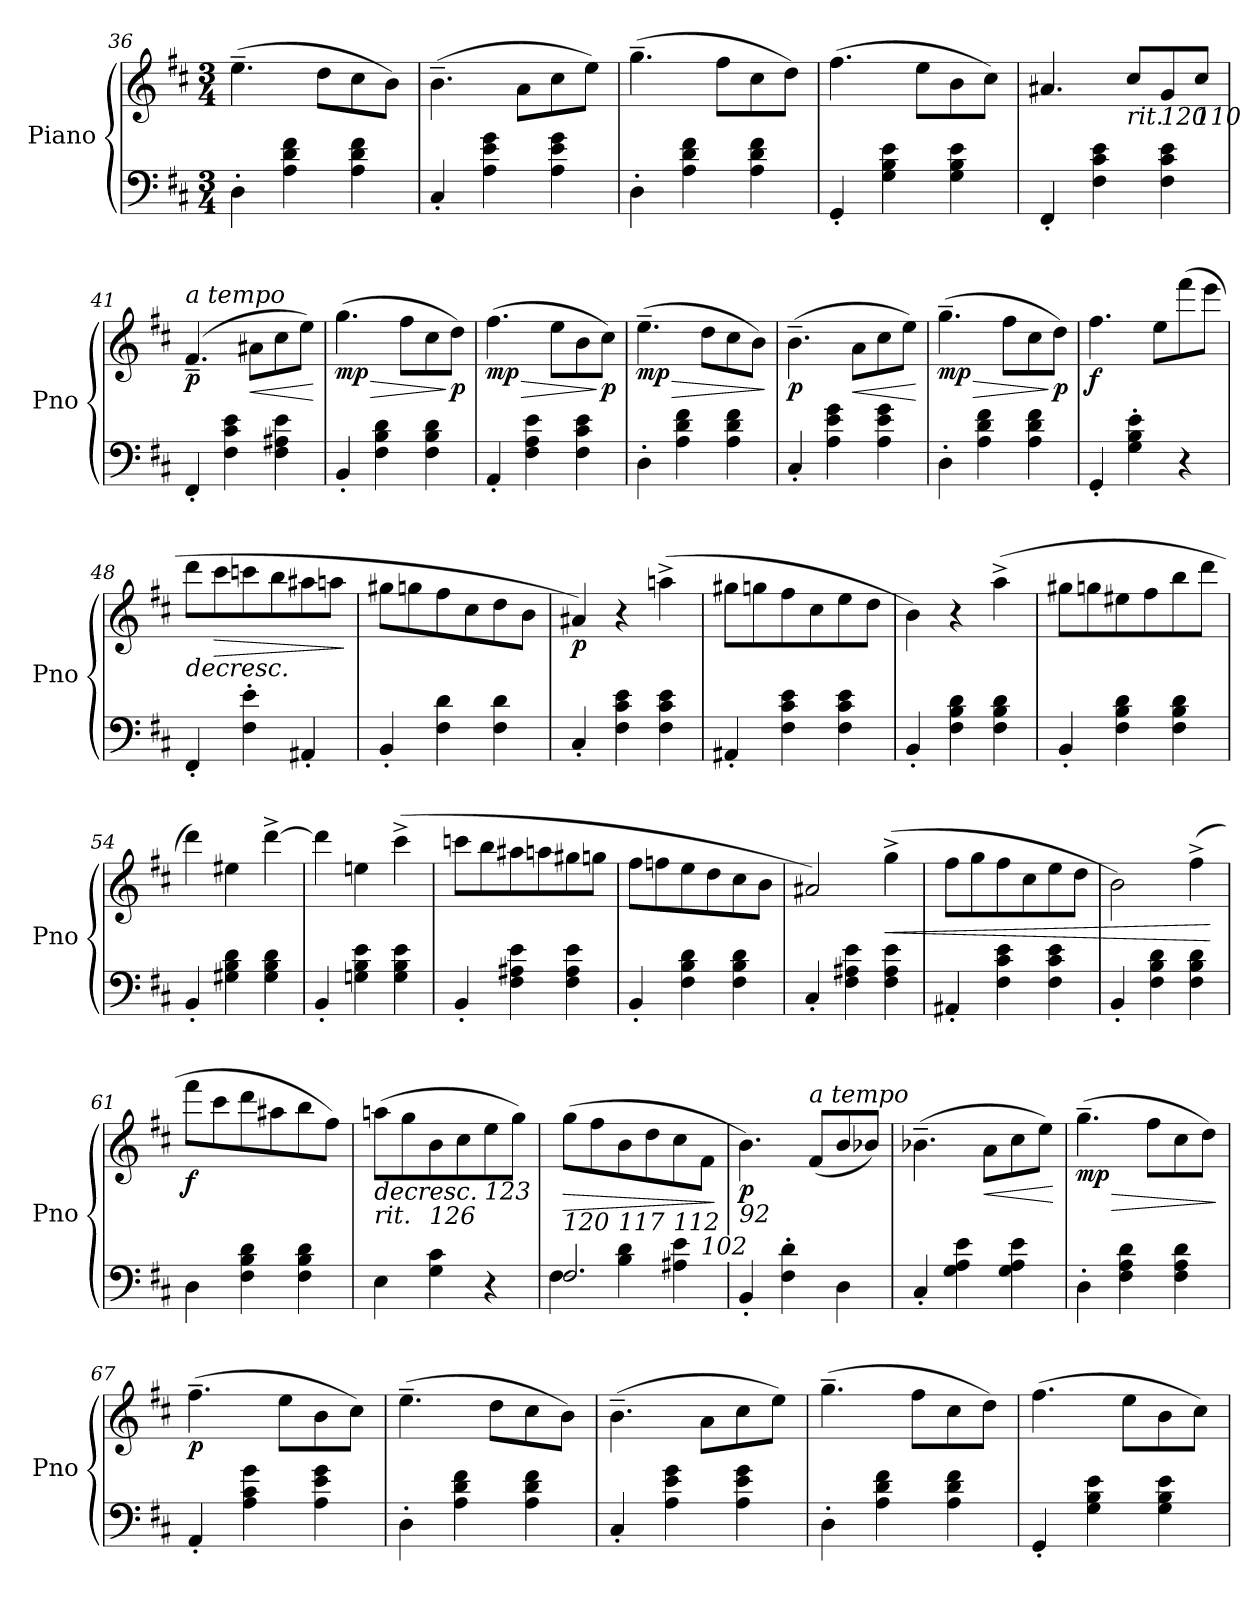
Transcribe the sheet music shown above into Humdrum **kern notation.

**kern	**kern	**dynam
*part1	*part1	*part1
*staff2	*staff1	*staff1/2
*I"Piano	*	*
*I'Pno	*	*
!!LO:LB:g=z
*clefF4	*clefG2	*
*k[f#c#]	*k[f#c#]	*
*M3/4	*M3/4	*
=36	=36	=36
4D'\	(>4.ee~\	.
4A\ 4d\ 4f#\	.	.
.	8dd\L	.
4A\ 4d\ 4f#\	8cc#\	.
.	8b\J)	.
=37	=37	=37
4C#'/	(>4.b~\	.
4A\ 4e\ 4g\	.	.
.	8a\L	.
4A\ 4e\ 4g\	8cc#\	.
.	8ee\J)	.
=38	=38	=38
4D'\	(>4.gg~\	.
4A\ 4d\ 4f#\	.	.
.	8ff#\L	.
4A\ 4d\ 4f#\	8cc#\	.
.	8dd\J)	.
=39	=39	=39
4GG'/	(>4.ff#\	.
4G\ 4B\ 4e\	.	.
.	8ee\L	.
4G\ 4B\ 4e\	8b\	.
.	8cc#\J)	.
!!LO:PB:g=z
=40	=40	=40
4FF#'/	4.a#X/	.
4F#\ 4c#\ 4e\	.	.
!	!LO:TX:b:i:t=rit.	!
.	8cc#/L	.
!	!LO:TX:b:i:t=120	!
4F#\ 4c#\ 4e\	8g/	.
!	!LO:TX:b:i:t=110	!
.	8cc#/J	.
=41	=41	=41
!	!LO:TX:a:i:t=a tempo	!
!	!	!LO:DY:b
4FF#'/	(>4.f#~/	p
4F#\ 4c#\ 4e\	.	.
!	!	!LO:HP:b
.	8a#X\L	<
4F#\ 4A#X\ 4e\	8cc#\	.
.	8ee\J)	.
.	.	[
=42	=42	=42
!	!	!LO:HP:b
!	!	!LO:DY:n=1:b
4BB'/	(>4.gg\	> mp
4F#\ 4B\ 4d\	.	.
.	8ff#\L	.
4F#\ 4B\ 4d\	8cc#\	.
!	!	!LO:DY:n=2:b
.	8dd\J)	] p
=43	=43	=43
!	!	!LO:HP:b
!	!	!LO:DY:n=1:b
4AA'/	(>4.ff#\	> mp
4F#\ 4A\ 4e\	.	.
.	8ee\L	.
4F#\ 4c#\ 4e\	8b\	.
!	!	!LO:DY:n=2:b
.	8cc#\J)	] p
!!LO:LB:g=z
=44	=44	=44
!	!	!LO:HP:b
!	!	!LO:DY:n=1:b
4D'\	(>4.ee~\	> mp
4A\ 4d\ 4f#\	.	.
.	8dd\L	.
4A\ 4d\ 4f#\	8cc#\	.
.	8b\J)	.
.	.	]
=45	=45	=45
!	!	!LO:DY:b
4C#'/	(>4.b~\	p
4A\ 4e\ 4g\	.	.
!	!	!LO:HP:b
.	8a\L	<
4A\ 4e\ 4g\	8cc#\	.
.	8ee\J)	.
.	.	[
=46	=46	=46
!	!	!LO:HP:b
!	!	!LO:DY:n=1:b
4D'\	(>4.gg~\	> mp
4A\ 4d\ 4f#\	.	.
.	8ff#\L	.
4A\ 4d\ 4f#\	8cc#\	.
!	!	!LO:DY:n=2:b
.	8dd\J)	] p
=47	=47	=47
!	!	!LO:DY:b
4GG'/	4.ff#\	f
4G\' 4B\' 4e\'	.	.
.	8ee\L	.
4r	(>8fff#\	.
.	8eee\J	.
!!LO:LB:g=z
=48	=48	=48
!	!	!LO:HP:b
4FF#'/	8ddd\L	>
!	!	!LO:HP:b
.	8ccc#\	>
4F#\' 4e\'	8cccn\	.
.	8bb\	.
4AA#X'/	8aa#X\	.
.	8aan\J	.
.	.	]
=49	=49	=49
4BB'/	8gg#X\L	.
.	8ggn\	.
4F#\ 4d\	8ff#\	.
.	8cc#\	.
4F#\ 4d\	8dd\	.
.	8b\J	.
.	.	]
=50	=50	=50
!	!	!LO:DY:b
4C#'/	4a#X/)	p
4F#\ 4c#\ 4e\	4r	.
4F#\ 4c#\ 4e\	(>4aan^\	.
=51	=51	=51
4AA#X'/	8gg#X\L	.
.	8ggn\	.
4F#\ 4c#\ 4e\	8ff#\	.
.	8cc#\	.
4F#\ 4c#\ 4e\	8ee\	.
.	8dd\J	.
!!LO:LB:g=z
=52	=52	=52
4BB'/	4b\)	.
4F#\ 4B\ 4d\	4r	.
4F#\ 4B\ 4d\	(>4aa^\	.
=53	=53	=53
4BB'/	8gg#X\L	.
.	8ggn\	.
4F#\ 4B\ 4d\	8ee#X\	.
.	8ff#\	.
4F#\ 4B\ 4d\	8bb\	.
.	8ddd\J	.
=54	=54	=54
4BB'/	4ddd\)	.
4G#X\ 4B\ 4d\	4ee#X\	.
4G#\ 4B\ 4d\	[4ddd^\	.
=55	=55	=55
4BB'/	4ddd\]	.
4Gn\ 4B\ 4e\	4een\	.
4G\ 4B\ 4e\	(>4ccc#^\	.
!!LO:LB:g=z
=56	=56	=56
4BB'/	8cccn\L	.
.	8bb\	.
4F#\ 4A#X\ 4e\	8aa#X\	.
.	8aan\	.
4F#\ 4A#\ 4e\	8gg#X\	.
.	8ggn\J	.
=57	=57	=57
4BB'/	8ff#\L	.
.	8ffn\	.
4F#\ 4B\ 4d\	8ee\	.
.	8dd\	.
4F#\ 4B\ 4d\	8cc#\	.
.	8b\J	.
=58	=58	=58
4C#'/	2a#X/)	.
4F#\ 4A#X\ 4e\	.	.
!	!	!LO:HP:b
4F#\ 4A#\ 4e\	(>4gg^\	<
=59	=59	=59
4AA#X'/	8ff#\L	.
.	8gg\	.
4F#\ 4c#\ 4e\	8ff#\	.
.	8cc#\	.
4F#\ 4c#\ 4e\	8ee\	.
.	8dd\J	.
!!LO:PB:g=z
=60	=60	=60
4BB'/	2b\)	.
4F#\ 4B\ 4d\	.	.
4F#\ 4B\ 4d\	(>4ff#^\	.
.	.	[
=61	=61	=61
!	!	!LO:DY:b
4D\	8fff#\L	f
.	8ccc#\	.
4F#\ 4B\ 4d\	8ddd\	.
.	8aa#X\	.
4F#\ 4B\ 4d\	8bb\	.
.	8ff#\J)	.
=62	=62	=62
!	!LO:TX:b:i:t=rit.	!
!	!	!LO:HP:b
4E\	(>8aan\L	>
.	8gg\	.
!	!LO:TX:b:i:t=126	!
4G\ 4c#\	8b\	.
.	8cc#\	.
!	!LO:TX:b:i:t=123	!
4r	8ee\	.
.	8gg\J)	.
=63	=63	=63
*^	*	*
!	!	!LO:TX:b:i:t=120	!
!	!	!	!LO:HP:b
2.F#/	4F#\	(>8gg\L	>
.	.	8ff#\	.
!	!	!LO:TX:b:i:t=117	!
.	4B\ 4d\	8b\	.
.	.	8dd\	.
!	!	!LO:TX:b:i:t=112	!
.	4A#X\ 4e\	8cc#\	.
!	!	!LO:TX:b:i:t=102	!
.	.	8f#\J	.
*v	*v	*	*
.	.	] ]
!!LO:LB:g=z
=64	=64	=64
!	!LO:TX:b:i:t=92	!
!	!	!LO:DY:b
4BB'/	4.b\)	p
4F#\' 4d\'	.	.
!	!LO:TX:a:i:t=a tempo	!
.	(<8f#/L	.
4D\	8b/	.
.	8b-X/J)	.
=65	=65	=65
4C#'/	(>4.b-X~\	.
4G\ 4A\ 4e\	.	.
!	!	!LO:HP:b
.	8a\L	<
4G\ 4A\ 4e\	8cc#\	.
.	8ee\J)	.
.	.	[
=66	=66	=66
!	!	!LO:HP:b
!	!	!LO:DY:n=1:b
4D'\	(>4.gg~\	> mp
4F#\ 4A\ 4d\	.	.
.	8ff#\L	.
4F#\ 4A\ 4d\	8cc#\	.
.	8dd\J)	.
.	.	]
=67	=67	=67
!	!	!LO:DY:b
4AA'/	(>4.ff#~\	p
4A\ 4c#\ 4g\	.	.
.	8ee\L	.
4A\ 4e\ 4g\	8b\	.
.	8cc#\J)	.
!!LO:LB:g=z
=68	=68	=68
4D'\	(>4.ee~\	.
4A\ 4d\ 4f#\	.	.
.	8dd\L	.
4A\ 4d\ 4f#\	8cc#\	.
.	8b\J)	.
=69	=69	=69
4C#'/	(>4.b~\	.
4A\ 4e\ 4g\	.	.
.	8a\L	.
4A\ 4e\ 4g\	8cc#\	.
.	8ee\J)	.
=70	=70	=70
4D'\	(>4.gg~\	.
4A\ 4d\ 4f#\	.	.
.	8ff#\L	.
4A\ 4d\ 4f#\	8cc#\	.
.	8dd\J)	.
=71	=71	=71
4GG'/	(>4.ff#\	.
4G\ 4B\ 4e\	.	.
.	8ee\L	.
4G\ 4B\ 4e\	8b\	.
.	8cc#\J)	.
=	=	=
*-	*-	*-
